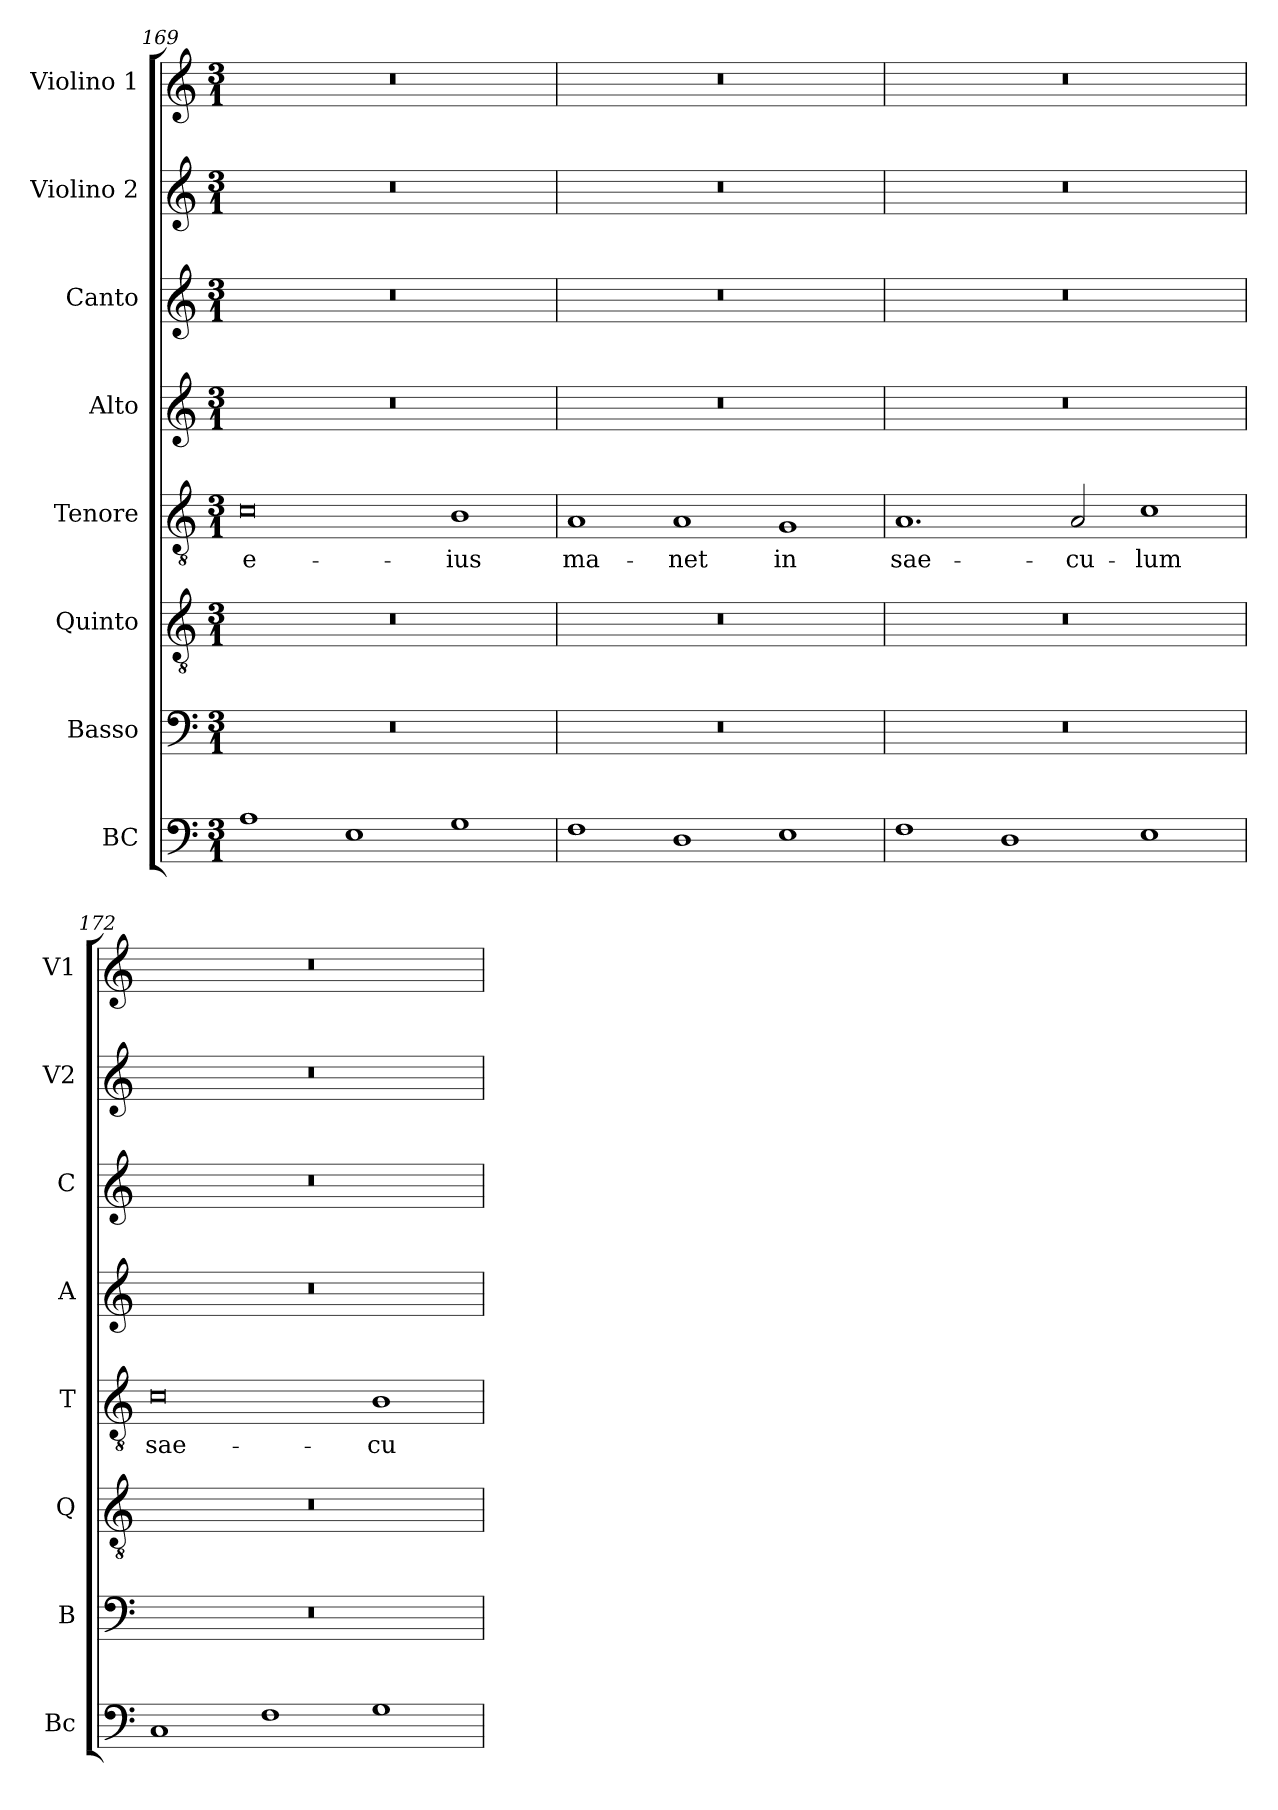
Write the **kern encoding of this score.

**kern	**kern	**kern	**kern	**text	**kern	**kern	**kern	**kern
*part8	*part7	*part6	*part5	*part5	*part4	*part3	*part2	*part1
*staff8	*staff7	*staff6	*staff5	*staff5	*staff4	*staff3	*staff2	*staff1
*I"BC	*I"Basso	*I"Quinto	*I"Tenore	*	*I"Alto	*I"Canto	*I"Violino 2	*I"Violino 1
*I'Bc	*I'B	*I'Q	*I'T	*	*I'A	*I'C	*I'V2	*I'V1
!!LO:LB:g=z
*clefF4	*clefF4	*clefGv2	*clefGv2	*	*clefG2	*clefG2	*clefG2	*clefG2
*k[]	*k[]	*k[]	*k[]	*	*k[]	*k[]	*k[]	*k[]
*C:	*C:	*C:	*C:	*	*C:	*C:	*C:	*C:
*M3/1	*M3/1	*M3/1	*M3/1	*	*M3/1	*M3/1	*M3/1	*M3/1
=169	=169	=169	=169	=169	=169	=169	=169	=169
!	!	!	!	!LO:LY:b	!	!	!	!
1A	0.r	0.r	0c	e-	0.r	0.r	0.r	0.r
1E	.	.	.	.	.	.	.	.
!	!	!	!	!LO:LY:b	!	!	!	!
1G	.	.	1B	-ius	.	.	.	.
=170	=170	=170	=170	=170	=170	=170	=170	=170
!	!	!	!	!LO:LY:b	!	!	!	!
1F	0.r	0.r	1A	ma-	0.r	0.r	0.r	0.r
!	!	!	!	!LO:LY:b	!	!	!	!
1D	.	.	1A	-net	.	.	.	.
!	!	!	!	!LO:LY:b	!	!	!	!
1E	.	.	1G	in	.	.	.	.
=171	=171	=171	=171	=171	=171	=171	=171	=171
!	!	!	!	!LO:LY:b	!	!	!	!
1F	0.r	0.r	1.A	sae-	0.r	0.r	0.r	0.r
1D	.	.	.	.	.	.	.	.
!	!	!	!	!LO:LY:b	!	!	!	!
.	.	.	2A/	-cu-	.	.	.	.
!	!	!	!	!LO:LY:b	!	!	!	!
1E	.	.	1c	-lum	.	.	.	.
=172	=172	=172	=172	=172	=172	=172	=172	=172
!	!	!	!	!LO:LY:b	!	!	!	!
1C	0.r	0.r	0c	sae-	0.r	0.r	0.r	0.r
1F	.	.	.	.	.	.	.	.
!	!	!	!	!LO:LY:b	!	!	!	!
1G	.	.	1B	-cu-	.	.	.	.
=	=	=	=	=	=	=	=	=
*-	*-	*-	*-	*-	*-	*-	*-	*-
